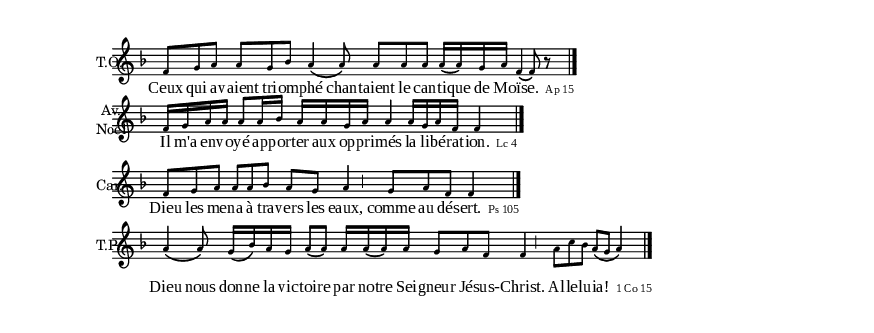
\version "2.10.0"
 \include "definitions.ly"
%\markup {AT 1 }


\relative a' { 
	\new Staff {
		\cadenzaOn
		\key f \major
		\set Staff.instrumentName = \markup{ \center-align { T.O. } }
		
\times 2/3 {f8[ g a]} 
\times 2/3 { a[ g bes] }
 
\times 2/3 { a4\(   a8\) }
 
\times 2/3 { a[ a a] }
 a16[\( a\) g a] f4\( f8\) r

		
		
		\endBar
	}

	\addlyrics {
		Ceux qui a -- vaient tri -- om -- phé chan -- taient le can -- ti -- que de Mo -- ïse. _
 		\markup { \citation #"Ap 15" }
	}
	
}
\relative a' { 
	\new Staff {
		\cadenzaOn
		\key f \major
		\set Staff.instrumentName = \markup{ \center-align { Av. Noël } }
		f16[ g a a]		
		a8[ a16 bes]
		a16[ a g a] a4 \pespace
		a16[ g a f] f4
		\endBar
	}

	\addlyrics {
		Il m'a en -- vo -- yé ap -- por -- ter aux op -- pri -- més la li -- bé -- rat -- ion.
		\markup { \citation #"Lc 4" } 
	}
}
\relative a' { 
	\new Staff {
		\cadenzaOn
		\key f \major
		\set Staff.instrumentName = \markup{ \center-align { Car. } }
		\times 2/3 { f8[ g a] }
		\times 2/3 { a8[ a bes] } a8[ g]  a4\cesure\pespace
		\times 2/3 { g8[ a f] } f4

		\endBar
	}

	\addlyrics {
		Dieu les me -- na à tra -- vers les eaux, comme au dés -- ert.
		\markup { \citation #"Ps 105" } 
	}
}

\relative a' { 
	\new Staff {
		\cadenzaOn
		\key f \major
		\set Staff.instrumentName = \markup{ \center-align { T.P. } }
		

\times 2/3 { a4\(   a8\) }
 g16[\( bes\) a g] a8[\( a\)] a16[ a\( a\) a] \times 2/3 {g8[ a f]} f4
\cesure \pespace \times 2/3 {a8[ c bes]} a[\( g] a4\)
		
		
		\endBar
	}

	\addlyrics {
		Dieu nous don -- ne la vic -- toi -- re par no -- tre Sei -- gneur Jé -- sus- -- Christ. Al -- le -- lu -- "ia!" _ _
		\markup { \citation #"1 Co 15" }
	}
	
	
}




